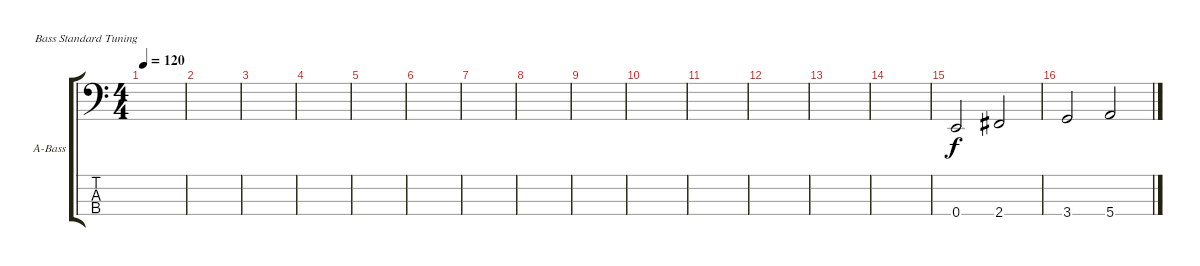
\defaultSystemsLayout 4
\bracketExtendMode groupsimilarinstruments
\firstSystemTrackNameOrientation horizontal
\otherSystemsTrackNameOrientation horizontal
\track ("Acoustic Bass" "A-Bass") {instrument acousticbass}
\staff {score tabs}
\tuning (G2 D2 A1 E1)
\ts (4 4)
\tempo 120
\clef f4
\ks c
|
|
|
|
|
|
|
|
|
|
|
|
|
|
0.4.2 2.4.2 |
3.4.2 5.4.2
